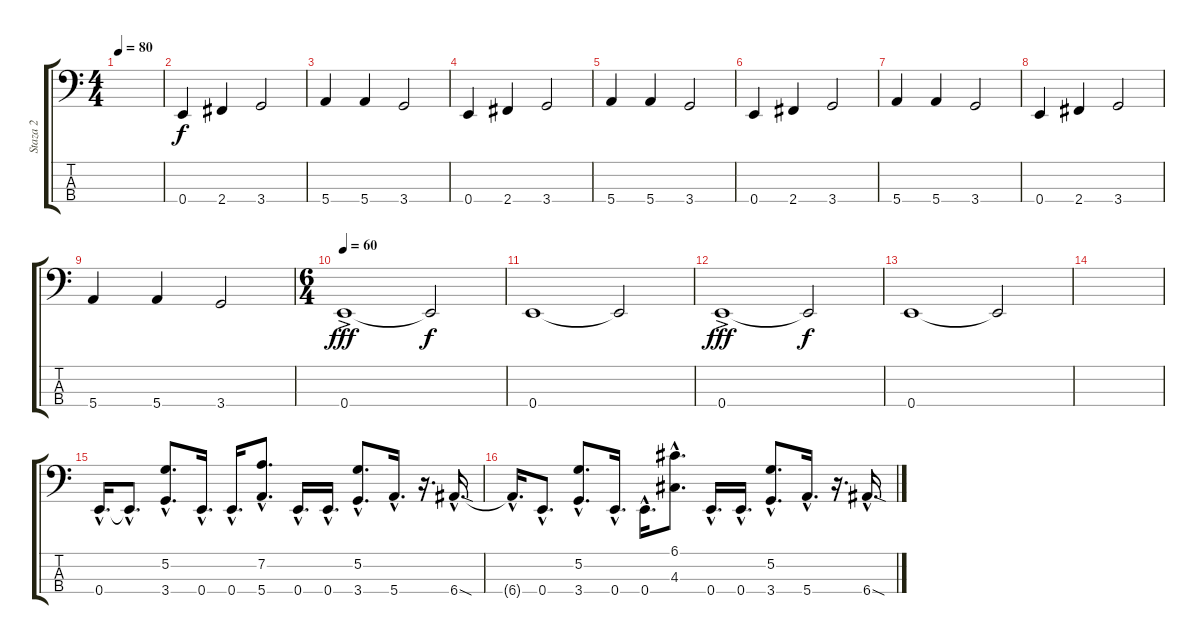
\track ("Staza 2" "Staza 2") {instrument electricbassfinger}
\staff {score tabs}
\tuning (G2 D2 A1 E1) {hide}
\ts (4 4)
\tempo 80
\clef f4
\ks c
|
0.4.4 2.4.4 3.4.2 |
5.4.4 5.4.4 3.4.2 |
0.4.4 2.4.4 3.4.2 |
5.4.4 5.4.4 3.4.2 |
0.4.4 2.4.4 3.4.2 |
5.4.4 5.4.4 3.4.2 |
0.4.4 2.4.4 3.4.2 |
5.4.4 5.4.4 3.4.2 |
\ts (6 4)
\tempo 59
\tempo 60
0.4{ac}.1{dy fff} 0.4{t}.2{dy f} |
0.4.1 0.4{t}.2 |
0.4{ac}.1{dy fff} 0.4{t}.2{dy f} |
0.4.1 0.4{t}.2 |
|
0.4{hac}.16{d} 0.4{hac t}.8{d} (5.2{hac} 3.4{hac}).8{d} 0.4{hac}.16{d} 0.4{hac}.16{d} (7.2{hac} 5.4{hac}).8{d} 0.4{hac}.16{d} 0.4{hac}.16{d} (5.2{hac} 3.4{hac}).8{d} 5.4{hac}.16{d} r.16{d} 6.4{sod hac}.16{d} |
6.4{hac t}.16{d} 0.4{hac}.8{d} (5.2{hac} 3.4{hac}).8{d} 0.4{hac}.16{d} 0.4{hac}.16{d} (6.1{hac} 4.3{hac}).8{d} 0.4{hac}.16{d} 0.4{hac}.16{d} (5.2{hac} 3.4{hac}).8{d} 5.4{hac}.16{d} r.16{d} 6.4{sod hac}.16{d}
